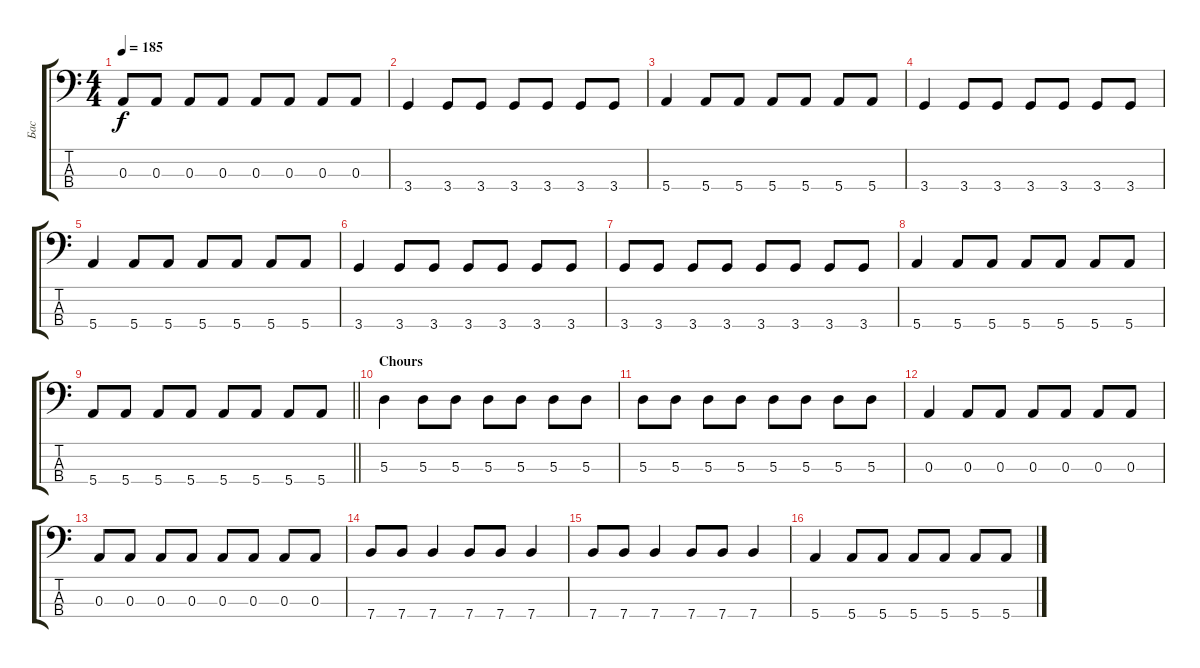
\track ("Бас" "Бас") {instrument electricbasspick}
\staff {score tabs}
\tuning (G2 D2 A1 E1) {hide}
\ts (4 4)
\tempo 185
\clef f4
\ks c
0.3.8{dy f} 0.3.8 0.3.8 0.3.8 0.3.8 0.3.8 0.3.8 0.3.8 |
3.4.4 3.4.8 3.4.8 3.4.8 3.4.8 3.4.8 3.4.8 |
5.4.4 5.4.8 5.4.8 5.4.8 5.4.8 5.4.8 5.4.8 |
3.4.4 3.4.8 3.4.8 3.4.8 3.4.8 3.4.8 3.4.8 |
5.4.4 5.4.8 5.4.8 5.4.8 5.4.8 5.4.8 5.4.8 |
3.4.4 3.4.8 3.4.8 3.4.8 3.4.8 3.4.8 3.4.8 |
3.4.8 3.4.8 3.4.8 3.4.8 3.4.8 3.4.8 3.4.8 3.4.8 |
5.4.4 5.4.8 5.4.8 5.4.8 5.4.8 5.4.8 5.4.8 |
\barLineRight lightlight
5.4.8 5.4.8 5.4.8 5.4.8 5.4.8 5.4.8 5.4.8 5.4.8 |
\section ("" "Chours")
5.3.4 5.3.8 5.3.8 5.3.8 5.3.8 5.3.8 5.3.8 |
5.3.8 5.3.8 5.3.8 5.3.8 5.3.8 5.3.8 5.3.8 5.3.8 |
0.3.4 0.3.8 0.3.8 0.3.8 0.3.8 0.3.8 0.3.8 |
0.3.8 0.3.8 0.3.8 0.3.8 0.3.8 0.3.8 0.3.8 0.3.8 |
7.4.8 7.4.8 7.4.4 7.4.8 7.4.8 7.4.4 |
7.4.8 7.4.8 7.4.4 7.4.8 7.4.8 7.4.4 |
5.4.4 5.4.8 5.4.8 5.4.8 5.4.8 5.4.8 5.4.8
